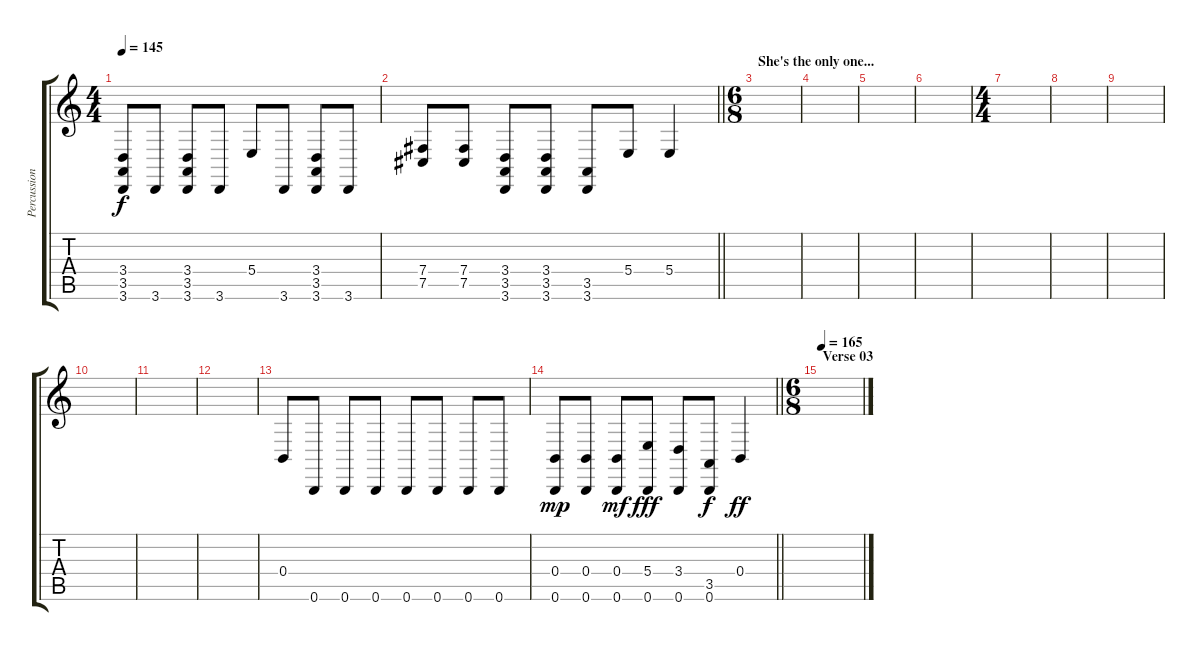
\track ("Percussion" "Percussion") {instrument timpani}
\staff {score tabs}
\tuning (Db4 Ab3 E3 B2 Gb2 B1) {hide}
\ts (4 4)
\tempo 145
\clef g2
\ks c
(3.4 3.5 3.6).8{dy f} 3.6.8 (3.4 3.5 3.6).8 3.6.8 5.4.8 3.6.8 (3.4 3.5 3.6).8 3.6.8 |
\barLineRight lightlight
(7.4 7.5).8 (7.4 7.5).8 (3.4 3.5 3.6).8 (3.4 3.5 3.6).8 (3.5 3.6).8 5.4.8 5.4.4 |
\ts (6 8)
\section ("" "She's the only one...")
|
|
|
|
\ts (4 4)
|
|
|
|
|
|
0.4.8 0.6.8 0.6.8 0.6.8 0.6.8 0.6.8 0.6.8 0.6.8 |
\barLineRight lightlight
(0.4 0.6).8{dy mp} (0.4 0.6).8 (0.4 0.6).8{dy mf} (5.4 0.6).8{dy fff} (3.4 0.6).8 (3.5 0.6).8{dy f} 0.4.4{dy ff} |
\ts (6 8)
\section ("" "Verse 03")
\tempo 165
